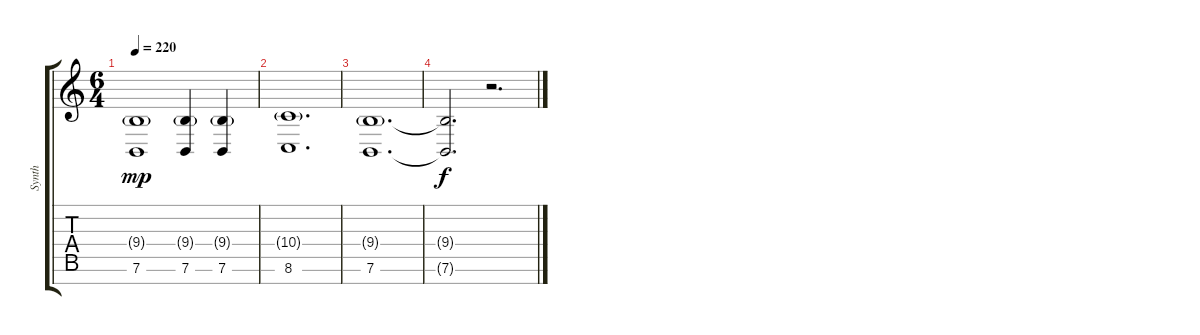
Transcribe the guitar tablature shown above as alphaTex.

\track ("Synth" "Synth") {instrument synthstrings1}
\staff {score tabs}
\tuning (E4 B3 G3 D3 A2 E2 B1) {hide}
\ts (6 4)
\tempo 220
\clef g2
\ks c
(9.4{g} 7.6).1{dy mp volume 11} (9.4{g} 7.6).4 (9.4{g} 7.6).4 |
(10.4{g} 8.6).1{d} |
(9.4{g} 7.6).1{d} |
(9.4{t} 7.6{t}).2{d dy f volume 0} r.2{d}
